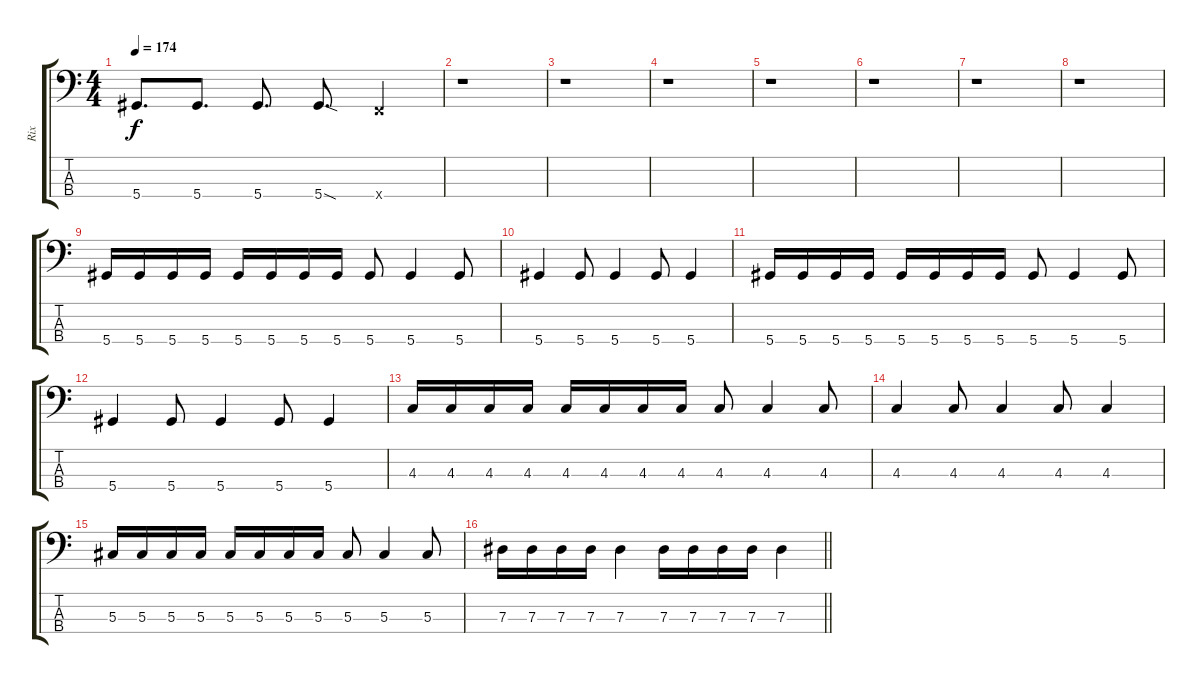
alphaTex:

\track ("Rix" "Rix") {instrument electricbasspick}
\staff {score tabs}
\tuning (Gb2 Db2 Ab1 Eb1) {hide}
\ts (4 4)
\tempo 174
\clef f4
\ks c
5.4.8{d dy f} 5.4.8{d} 5.4.8{d} 5.4{sod}.8{d} 2.4{x}.4 |
r.1 |
r.1 |
r.1 |
r.1 |
r.1 |
r.1 |
r.1 |
5.4.16 5.4.16 5.4.16 5.4.16 5.4.16 5.4.16 5.4.16 5.4.16 5.4.8 5.4.4 5.4.8 |
5.4.4 5.4.8 5.4.4 5.4.8 5.4.4 |
5.4.16 5.4.16 5.4.16 5.4.16 5.4.16 5.4.16 5.4.16 5.4.16 5.4.8 5.4.4 5.4.8 |
5.4.4 5.4.8 5.4.4 5.4.8 5.4.4 |
4.3.16 4.3.16 4.3.16 4.3.16 4.3.16 4.3.16 4.3.16 4.3.16 4.3.8 4.3.4 4.3.8 |
4.3.4 4.3.8 4.3.4 4.3.8 4.3.4 |
5.3.16 5.3.16 5.3.16 5.3.16 5.3.16 5.3.16 5.3.16 5.3.16 5.3.8 5.3.4 5.3.8 |
\barLineRight lightlight
7.3.16 7.3.16 7.3.16 7.3.16 7.3.4 7.3.16 7.3.16 7.3.16 7.3.16 7.3.4
